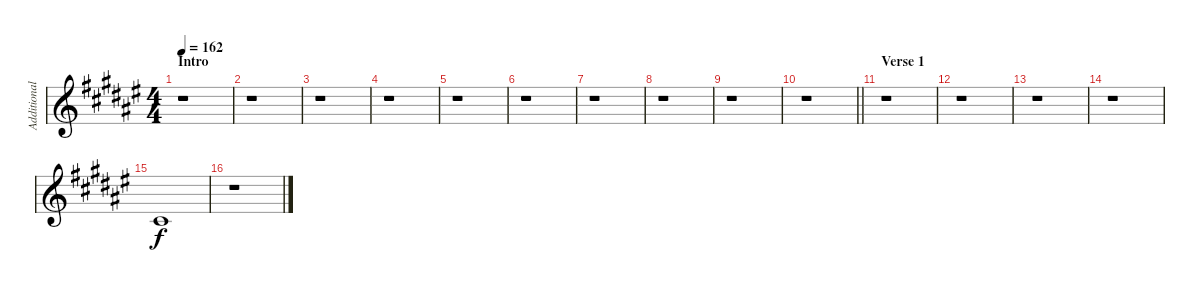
\track ("Additional Vocals" "Additional") {instrument altosax}
\staff {score}
\tuning (E4 B3 G3 D3 A2 E2) {hide}
\ts (4 4)
\section ("" "Intro")
\tempo 162
\clef g2
\ks f#
r.1{dy f instrument altosax} |
r.1 |
r.1 |
r.1 |
r.1 |
r.1 |
r.1 |
r.1 |
r.1 |
\barLineRight lightlight
r.1 |
\section ("" "Verse 1")
r.1 |
r.1 |
r.1 |
r.1 |
6.3.1 |
r.1
